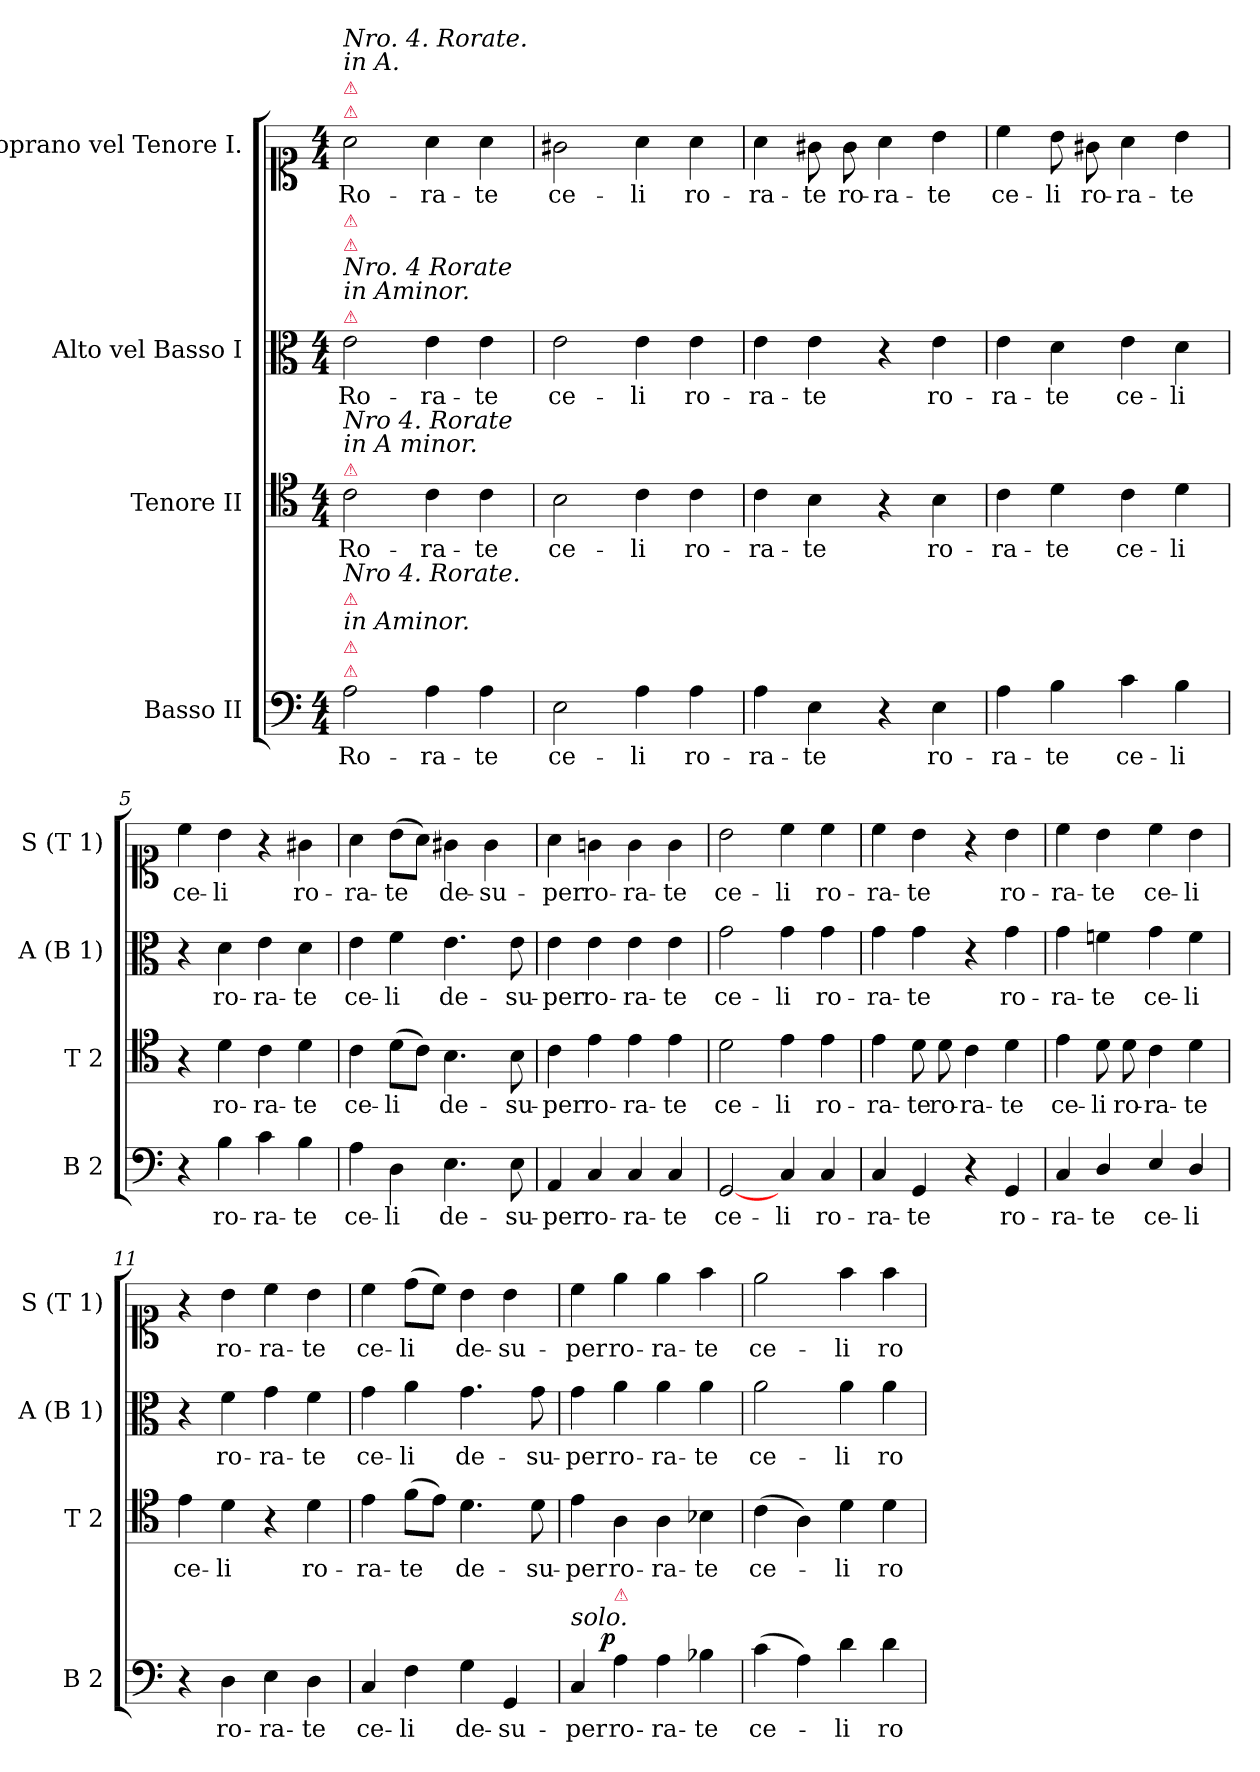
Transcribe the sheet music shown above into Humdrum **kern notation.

**kern	**text	**dynam	**kern	**text	**kern	**text	**kern	**text
*part4	*part4	*part4	*part3	*part3	*part2	*part2	*part1	*part1
*staff4	*staff4	*staff4	*staff3	*staff3	*staff2	*staff2	*staff1	*staff1
*I"Basso II	*	*	*I"Tenore II	*	*I"Alto vel Basso I	*	*I"Soprano vel Tenore I.	*
*I'B 2	*	*	*I'T 2	*	*I'A (B 1)	*	*I'S (T 1)	*
*clefF4	*	*	*clefC4	*	*clefC3	*	*clefC1	*
*k[]	*	*	*k[]	*	*k[]	*	*k[]	*
*a:	*	*	*a:	*	*a:	*	*a:	*
*M4/4	*	*	*M4/4	*	*M4/4	*	*M4/4	*
=1	=1	=1	=1	=1	=1	=1	=1	=1
!	!	!	!	!	!	!	!LO:TX:a:color=crimson:t=⚠	!
!	!	!	!	!	!	!	!LO:TX:a:color=crimson:t=⚠	!
!	!	!	!	!	!	!	!LO:TX:a:i:t=Nro. 4. Rorate.\nin A.	!
!	!	!	!	!	!LO:TX:a:color=crimson:t=⚠	!	!	!
!	!	!	!	!	!LO:TX:a:i:t=in Aminor.	!	!	!
!	!	!	!	!	!LO:TX:a:i:t=Nro. 4 Rorate	!	!	!
!	!	!	!	!	!LO:TX:a:color=crimson:t=⚠	!	!	!
!	!	!	!	!	!LO:TX:a:color=crimson:t=⚠	!	!	!
!	!	!	!LO:TX:a:color=crimson:t=⚠	!	!	!	!	!
!	!	!	!LO:TX:a:i:t=Nro 4. Rorate\nin A minor.	!	!	!	!	!
!LO:TX:a:color=crimson:t=⚠	!	!	!	!	!	!	!	!
!LO:TX:a:color=crimson:t=⚠	!	!	!	!	!	!	!	!
!LO:TX:a:i:t=in Aminor.	!	!	!	!	!	!	!	!
!LO:TX:a:color=crimson:t=⚠	!	!	!	!	!	!	!	!
!LO:TX:a:i:t=Nro 4. Rorate.	!	!	!	!	!	!	!	!
2A\	Ro-	.	2c\	Ro-	2e\	Ro-	2a\	Ro-
4A\	-ra-	.	4c\	-ra-	4e\	-ra-	4a\	-ra-
4A\	-te	.	4c\	-te	4e\	-te	4a\	-te
=2	=2	=2	=2	=2	=2	=2	=2	=2
2E\	ce-	.	2B\	ce-	2e\	ce-	2g#X\	ce-
4A\	-li	.	4c\	-li	4e\	-li	4a\	-li
4A\	ro-	.	4c\	ro-	4e\	ro-	4a\	ro-
=3	=3	=3	=3	=3	=3	=3	=3	=3
4A\	-ra-	.	4c\	-ra-	4e\	-ra-	4a\	-ra-
4E\	-te	.	4B\	-te	4e\	-te	8g#X\	-te
.	.	.	.	.	.	.	8g#\	ro-
4r	.	.	4r	.	4r	.	4a\	-ra-
4E\	ro-	.	4B\	ro-	4e\	ro-	4b\	-te
=4	=4	=4	=4	=4	=4	=4	=4	=4
4A\	-ra-	.	4c\	-ra-	4e\	-ra-	4cc\	ce-
4B\	-te	.	4d\	-te	4d\	-te	8b\	-li
.	.	.	.	.	.	.	8g#X\	ro-
4c\	ce-	.	4c\	ce-	4e\	ce-	4a\	-ra-
4B\	-li	.	4d\	-li	4d\	-li	4b\	-te
=5	=5	=5	=5	=5	=5	=5	=5	=5
4r	.	.	4r	.	4r	.	4cc\	ce-
4B\	ro-	.	4d\	ro-	4d\	ro-	4b\	-li
4c\	-ra-	.	4c\	-ra-	4e\	-ra-	4r	.
4B\	-te	.	4d\	-te	4d\	-te	4g#X\	ro-
=6	=6	=6	=6	=6	=6	=6	=6	=6
4A\	ce-	.	4c\	ce-	4e\	ce-	4a\	-ra-
4D\	-li	.	(>8d\L	-li	4f\	-li	(>8b\L	-te
.	.	.	8c\J)	.	.	.	8a\J)	.
4.E\	de-	.	4.B\	de-	4.e\	de-	4g#X\	de-
.	.	.	.	.	.	.	4g#\	-su-
8E\	-su-	.	8B\	-su-	8e\	-su-	.	.
=7	=7	=7	=7	=7	=7	=7	=7	=7
4AA/	-per	.	4c\	-per	4e\	-per	4a\	-per
4C/	ro-	.	4e\	ro-	4e\	ro-	4gn\	ro-
4C/	-ra-	.	4e\	-ra-	4e\	-ra-	4g\	-ra-
4C/	-te	.	4e\	-te	4e\	-te	4g\	-te
=8	=8	=8	=8	=8	=8	=8	=8	=8
[2GG/	ce-	.	2d\	ce-	2g\	ce-	2b\	ce-
4C/	-li	.	4e\	-li	4g\	-li	4cc\	-li
4C/	ro-	.	4e\	ro-	4g\	ro-	4cc\	ro-
=9	=9	=9	=9	=9	=9	=9	=9	=9
4C/	-ra-	.	4e\	-ra-	4g\	-ra-	4cc\	-ra-
4GG/	-te	.	8d\	-te	4g\	-te	4b\	-te
.	.	.	8d\	ro-	.	.	.	.
4r	.	.	4c\	-ra-	4r	.	4r	.
4GG/	ro-	.	4d\	-te	4g\	ro-	4b\	ro-
=10	=10	=10	=10	=10	=10	=10	=10	=10
4C/	-ra-	.	4e\	ce-	4g\	-ra-	4cc\	-ra-
4D/	-te	.	8d\	-li	4fn\	-te	4b\	-te
.	.	.	8d\	ro-	.	.	.	.
4E/	ce-	.	4c\	-ra-	4g\	ce-	4cc\	ce-
4D/	-li	.	4d\	-te	4f\	-li	4b\	-li
=11	=11	=11	=11	=11	=11	=11	=11	=11
4r	.	.	4e\	ce-	4r	.	4r	.
4D\	ro-	.	4d\	-li	4f\	ro-	4b\	ro-
4E\	-ra-	.	4r	.	4g\	-ra-	4cc\	-ra-
4D\	-te	.	4d\	ro-	4f\	-te	4b\	-te
=12	=12	=12	=12	=12	=12	=12	=12	=12
4C/	ce-	.	4e\	-ra-	4g\	ce-	4cc\	ce-
4F\	-li	.	(>8f\L	-te	4a\	-li	(>8dd\L	-li
.	.	.	8e\J)	.	.	.	8cc\J)	.
4G\	de-	.	4.d\	de-	4.g\	de-	4b\	de-
4GG/	-su-	.	.	.	.	.	4b\	-su-
.	.	.	8d\	-su-	8g\	-su-	.	.
=13	=13	=13	=13	=13	=13	=13	=13	=13
!LO:TX:a:i:t=solo.	!	!	!	!	!	!	!	!
4C/	-per	.	4e\	-per	4g\	-per	4cc\	-per
!LO:TX:a:color=crimson:t=⚠	!	!	!	!	!	!	!	!
!	!	!LO:DY:b:rj	!	!	!	!	!	!
4A\	ro-	p.	4A\	ro-	4a\	ro-	4ee\	ro-
4A\	-ra-	.	4A\	-ra-	4a\	-ra-	4ee\	-ra-
4B-X\	-te	.	4B-X\	-te	4a\	-te	4ff\	-te
=14	=14	=14	=14	=14	=14	=14	=14	=14
(>4c\	ce-	.	(>4c\	ce-	2a\	ce-	2ee\	ce-
4A\)	.	.	4A\)	.	.	.	.	.
4d\	-li	.	4d\	-li	4a\	-li	4ff\	-li
4d\	ro-	.	4d\	ro-	4a\	ro-	4ff\	ro-
=	=	=	=	=	=	=	=	=
*-	*-	*-	*-	*-	*-	*-	*-	*-
